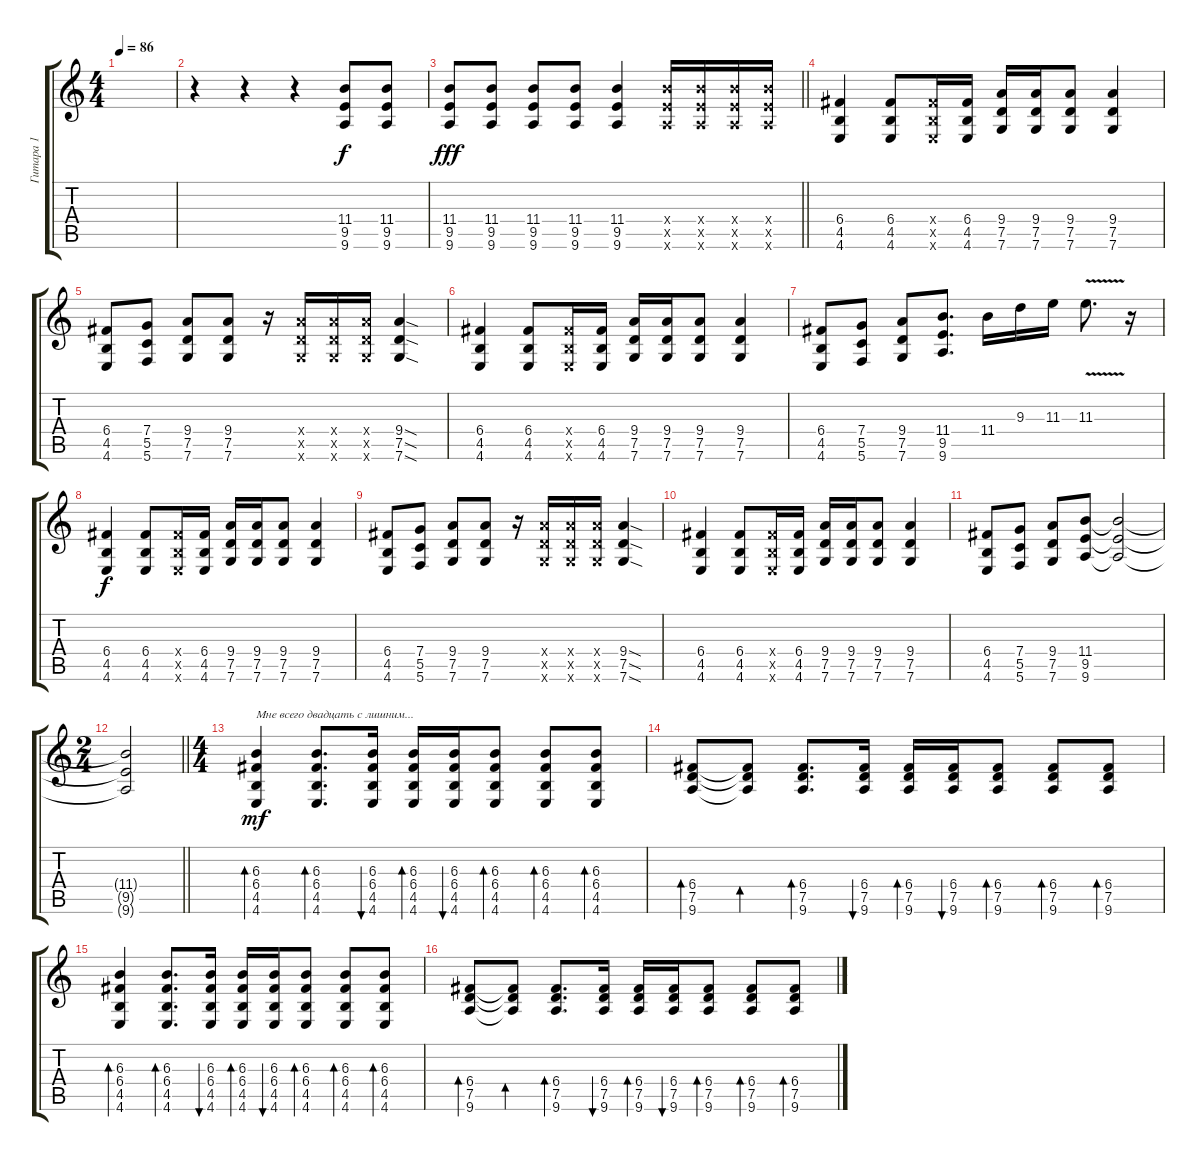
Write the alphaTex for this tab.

\track ("Гитара 1" "Гитара 1") {instrument distortionguitar}
\staff {score tabs}
\tuning (D4 A3 F3 C3 G2 C2) {hide}
\ts (4 4)
\tempo 86
\clef g2
\ks c
|
r.4 r.4 r.4 (11.4 9.5 9.6).8{dy f} (11.4 9.5 9.6).8 |
\barLineRight lightlight
(11.4 9.5 9.6).8{dy fff} (11.4 9.5 9.6).8 (11.4 9.5 9.6).8 (11.4 9.5 9.6).8 (11.4 9.5 9.6).4 (11.4{x} 9.5{x} 9.6{x}).16 (11.4{x} 9.5{x} 9.6{x}).16 (11.4{x} 9.5{x} 9.6{x}).16 (11.4{x} 9.5{x} 9.6{x}).16 |
(6.4 4.5 4.6).4 (6.4 4.5 4.6).8 (6.4{x} 4.5{x} 4.6{x}).16 (6.4 4.5 4.6).16 (9.4 7.5 7.6).16 (9.4 7.5 7.6).16 (9.4 7.5 7.6).8 (9.4 7.5 7.6).4 |
(6.4 4.5 4.6).8 (7.4 5.5 5.6).8 (9.4 7.5 7.6).8 (9.4 7.5 7.6).8 r.16 (9.4{x} 7.5{x} 7.6{x}).16 (9.4{x} 7.5{x} 7.6{x}).16 (9.4{x} 7.5{x} 7.6{x}).16 (9.4{sod} 7.5{sod} 7.6{sod}).4 |
(6.4 4.5 4.6).4 (6.4 4.5 4.6).8 (6.4{x} 4.5{x} 4.6{x}).16 (6.4 4.5 4.6).16 (9.4 7.5 7.6).16 (9.4 7.5 7.6).16 (9.4 7.5 7.6).8 (9.4 7.5 7.6).4 |
(6.4 4.5 4.6).8 (7.4 5.5 5.6).8 (9.4 7.5 7.6).8 (11.4 9.5 9.6).8{d} 11.4.16 9.3.16 11.3.16 11.3{v}.8{d} r.16 |
(6.4 4.5 4.6).4{dy f} (6.4 4.5 4.6).8 (6.4{x} 4.5{x} 4.6{x}).16 (6.4 4.5 4.6).16 (9.4 7.5 7.6).16 (9.4 7.5 7.6).16 (9.4 7.5 7.6).8 (9.4 7.5 7.6).4 |
(6.4 4.5 4.6).8 (7.4 5.5 5.6).8 (9.4 7.5 7.6).8 (9.4 7.5 7.6).8 r.16 (9.4{x} 7.5{x} 7.6{x}).16 (9.4{x} 7.5{x} 7.6{x}).16 (9.4{x} 7.5{x} 7.6{x}).16 (9.4{sod} 7.5{sod} 7.6{sod}).4 |
(6.4 4.5 4.6).4 (6.4 4.5 4.6).8 (6.4{x} 4.5{x} 4.6{x}).16 (6.4 4.5 4.6).16 (9.4 7.5 7.6).16 (9.4 7.5 7.6).16 (9.4 7.5 7.6).8 (9.4 7.5 7.6).4 |
(6.4 4.5 4.6).8 (7.4 5.5 5.6).8 (9.4 7.5 7.6).8 (11.4 9.5 9.6).8 (11.4{t} 9.5{t} 9.6{t}).2 |
\ts (2 4)
\barLineRight lightlight
(11.4{t} 9.5{t} 9.6{t}).2 |
\ts (4 4)
(6.3 6.4 4.5 4.6).4{bd 60 txt "Мне всего двадцать с лишним..." dy mf instrument overdrivenguitar} (6.3 6.4 4.5 4.6).8{d bd 60} (6.3 6.4 4.5 4.6).16{bu 60} (6.3 6.4 4.5 4.6).16{bd 60} (6.3 6.4 4.5 4.6).16{bu 60} (6.3 6.4 4.5 4.6).8{bd 60} (6.3 6.4 4.5 4.6).8{bd 60} (6.3 6.4 4.5 4.6).8{bd 60} |
(6.4 7.5 9.6).8{bd 60} (6.4{t} 7.5{t} 9.6{t}).8{bd 60} (6.4 7.5 9.6).8{d bd 60} (6.4 7.5 9.6).16{bu 60} (6.4 7.5 9.6).16{bd 60} (6.4 7.5 9.6).16{bu 60} (6.4 7.5 9.6).8{bd 60} (6.4 7.5 9.6).8{bd 60} (6.4 7.5 9.6).8{bd 60} |
(6.3 6.4 4.5 4.6).4{bd 60} (6.3 6.4 4.5 4.6).8{d bd 60} (6.3 6.4 4.5 4.6).16{bu 60} (6.3 6.4 4.5 4.6).16{bd 60} (6.3 6.4 4.5 4.6).16{bu 60} (6.3 6.4 4.5 4.6).8{bd 60} (6.3 6.4 4.5 4.6).8{bd 60} (6.3 6.4 4.5 4.6).8{bd 60} |
(6.4 7.5 9.6).8{bd 60} (6.4{t} 7.5{t} 9.6{t}).8{bd 60} (6.4 7.5 9.6).8{d bd 60} (6.4 7.5 9.6).16{bu 60} (6.4 7.5 9.6).16{bd 60} (6.4 7.5 9.6).16{bu 60} (6.4 7.5 9.6).8{bd 60} (6.4 7.5 9.6).8{bd 60} (6.4 7.5 9.6).8{bd 60}
